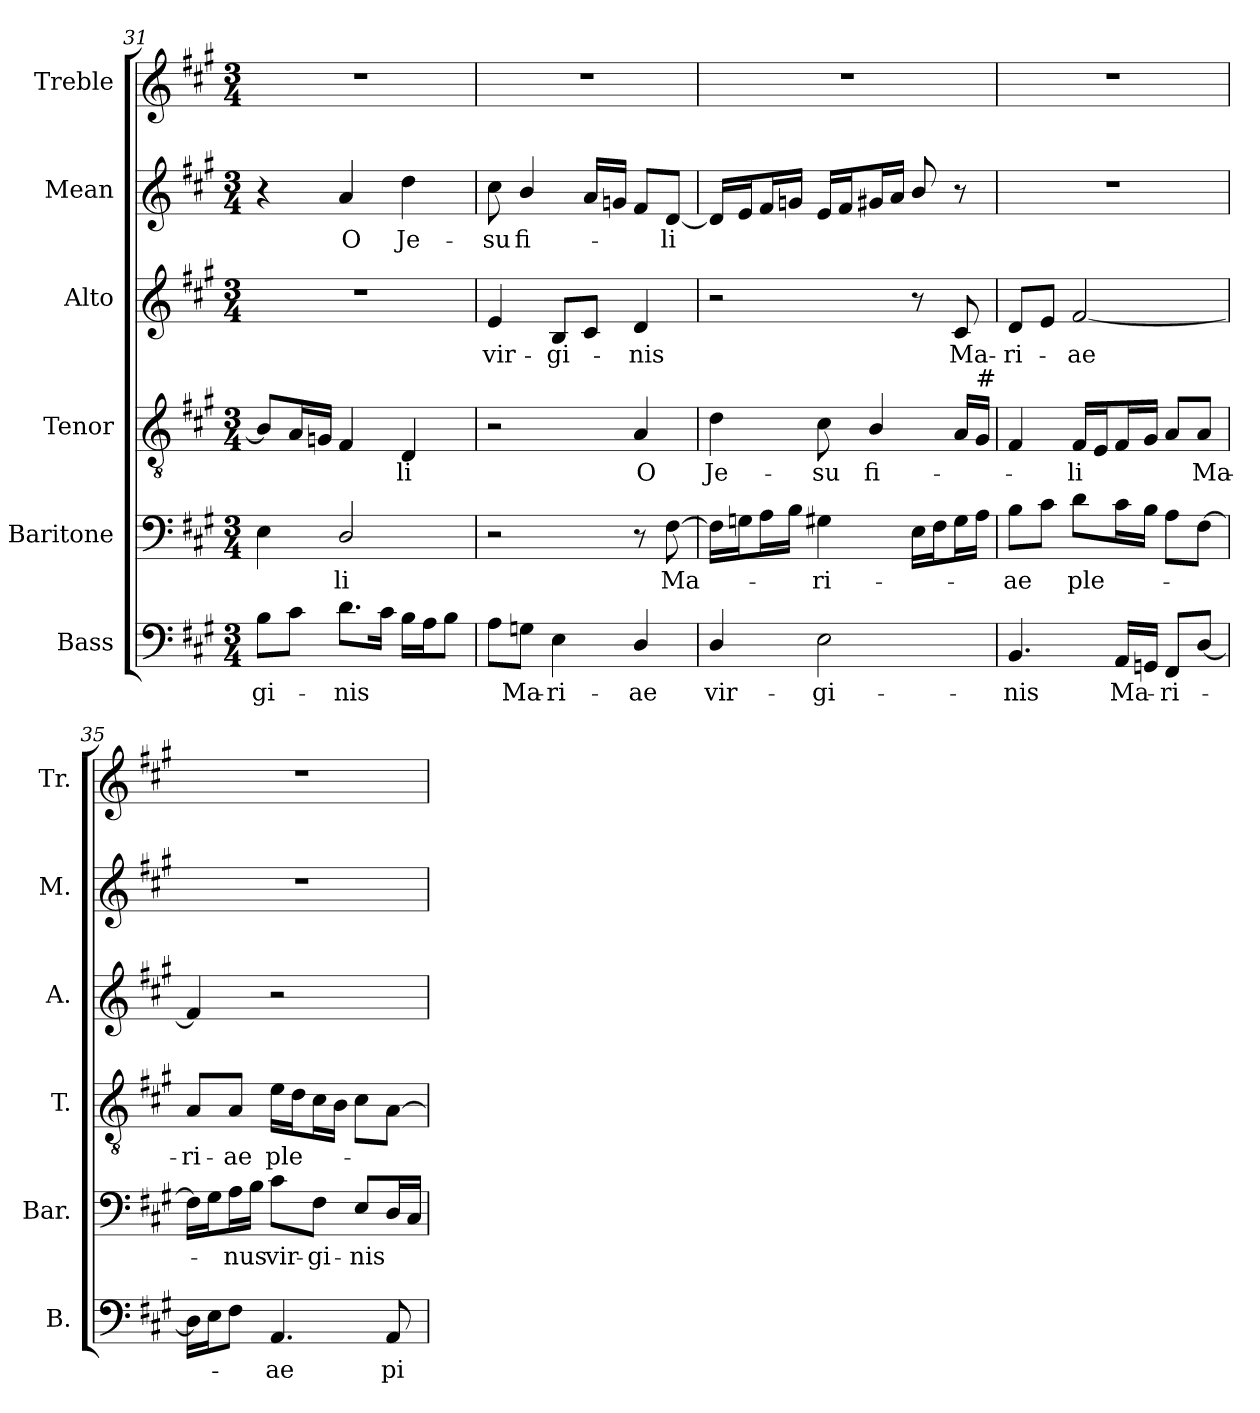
**kern	**text	**kern	**text	**kern	**text	**kern	**text	**kern	**text	**kern
*part6	*part6	*part5	*part5	*part4	*part4	*part3	*part3	*part2	*part2	*part1
*staff6	*staff6	*staff5	*staff5	*staff4	*staff4	*staff3	*staff3	*staff2	*staff2	*staff1
*I"Bass	*	*I"Baritone	*	*I"Tenor	*	*I"Alto	*	*I"Mean	*	*I"Treble
*I'B.	*	*I'Bar.	*	*I'T.	*	*I'A.	*	*I'M.	*	*I'Tr.
!!LO:LB:g=z
*clefF4	*	*clefF4	*	*clefGv2	*	*clefG2	*	*clefG2	*	*clefG2
*	*	*	*	*ITrd7c12	*	*	*	*	*	*
*k[f#c#g#]	*	*k[f#c#g#]	*	*k[f#c#g#]	*	*k[f#c#g#]	*	*k[f#c#g#]	*	*k[f#c#g#]
*A:	*	*A:	*	*A:	*	*A:	*	*A:	*	*A:
*M3/4	*	*M3/4	*	*M3/4	*	*M3/4	*	*M3/4	*	*M3/4
=31	=31	=31	=31	=31	=31	=31	=31	=31	=31	=31
!	!LO:LY:b:color=#000000	!	!	!	!	!LO:N:vis=1	!	!	!	!LO:N:vis=1
8Bi\L	-gi-	4Ei\	.	8BBi/L]	.	2.r	.	4r	.	2.r
8c#i\J	.	.	.	16AAi/L	.	.	.	.	.	.
.	.	.	.	16GGni/JJ	.	.	.	.	.	.
!	!LO:LY:b:color=#000000	!	!	!	!	!	!	!	!	!
!	!	!	!LO:LY:b:color=#000000	!	!	!	!	!	!	!
!	!	!	!	!	!	!	!	!	!LO:LY:b:color=#000000	!
8.di\L	-nis	2Di/	-li	4FF#i/	.	.	.	4ai/	O	.
16c#i\Jk	.	.	.	.	.	.	.	.	.	.
!	!	!	!	!	!LO:LY:b:color=#000000	!	!	!	!	!
!	!	!	!	!	!	!	!	!	!LO:LY:b:color=#000000	!
16Bi\LL	.	.	.	4DDi/	-li	.	.	4ddi\	Je-	.
16Ai\J	.	.	.	.	.	.	.	.	.	.
8Bi\J	.	.	.	.	.	.	.	.	.	.
=32	=32	=32	=32	=32	=32	=32	=32	=32	=32	=32
!	!	!	!	!	!	!	!LO:LY:b:color=#000000	!	!	!
!	!	!	!	!	!	!	!	!	!LO:LY:b:color=#000000	!LO:N:vis=1
8Ai\L	.	2r	.	2r	.	4ei/	vir-	8cc#i\	-su	2.r
!	!LO:LY:b:color=#000000	!	!	!	!	!	!	!	!	!
!	!	!	!	!	!	!	!	!	!LO:LY:b:color=#000000	!
8Gni\J	Ma-	.	.	.	.	.	.	4bi/	fi-	.
!	!LO:LY:b:color=#000000	!	!	!	!	!	!	!	!	!
!	!	!	!	!	!	!	!LO:LY:b:color=#000000	!	!	!
4Ei\	-ri-	.	.	.	.	8Bi/L	-gi-	.	.	.
.	.	.	.	.	.	8c#i/J	.	16ai/LL	.	.
.	.	.	.	.	.	.	.	16gni/JJ	.	.
!	!LO:LY:b:color=#000000	!	!	!	!	!	!	!	!	!
!	!	!	!	!	!LO:LY:b:color=#000000	!	!	!	!	!
!	!	!	!	!	!	!	!LO:LY:b:color=#000000	!	!	!
4Di/	-ae	8r	.	4AAi/	O	4di/	-nis	8f#i/L	.	.
!	!	!	!LO:LY:b:color=#000000	!	!	!	!	!	!	!
!	!	!	!	!	!	!	!	!	!LO:LY:b:color=#000000	!
.	.	[8F#i\	Ma-	.	.	.	.	[8di/J	-li	.
=33	=33	=33	=33	=33	=33	=33	=33	=33	=33	=33
!	!LO:LY:b:color=#000000	!	!	!	!	!	!	!	!	!
!	!	!	!	!	!LO:LY:b:color=#000000	!	!	!	!	!LO:N:vis=1
4Di/	vir-	16F#i\LL]	.	4Di\	Je-	2r	.	16di/LL]	.	2.r
.	.	16Gni\J	.	.	.	.	.	16ei/J	.	.
.	.	16Ai\L	.	.	.	.	.	16f#i/L	.	.
.	.	16Bi\JJ	.	.	.	.	.	16gni/JJ	.	.
!	!LO:LY:b:color=#000000	!	!	!	!	!	!	!	!	!
!	!	!	!LO:LY:b:color=#000000	!	!	!	!	!	!	!
!	!	!	!	!	!LO:LY:b:color=#000000	!	!	!	!	!
2Ei\	-gi-	4G#Xi\	-ri-	8C#i\	-su	.	.	16ei/LL	.	.
.	.	.	.	.	.	.	.	16f#i/J	.	.
!	!	!	!	!	!LO:LY:b:color=#000000	!	!	!	!	!
.	.	.	.	4BBi/	fi-	.	.	16g#Xi/L	.	.
.	.	.	.	.	.	.	.	16ai/JJ	.	.
.	.	16Ei\LL	.	.	.	8r	.	8bi/	.	.
.	.	16F#i\J	.	.	.	.	.	.	.	.
!	!	!	!	!	!	!	!LO:LY:b:color=#000000	!	!	!
.	.	16G#i\L	.	16AAi/LL	.	8c#i/	Ma-	8r	.	.
!	!	!	!	!LO:TX:a:t=#	!	!	!	!	!	!
.	.	16Ai\JJ	.	16GG#i/JJ	.	.	.	.	.	.
=34	=34	=34	=34	=34	=34	=34	=34	=34	=34	=34
!	!LO:LY:b:color=#000000	!	!	!	!	!	!	!	!	!
!	!	!	!LO:LY:b:color=#000000	!	!	!	!	!	!	!
!	!	!	!	!	!	!	!LO:LY:b:color=#000000	!LO:N:vis=1	!	!LO:N:vis=1
4.BBi/	-nis	8Bi\L	-ae	4FF#i/	.	8di/L	-ri-	2.r	.	2.r
.	.	8c#i\J	.	.	.	8ei/J	.	.	.	.
!	!	!	!LO:LY:b:color=#000000	!	!	!	!	!	!	!
!	!	!	!	!	!LO:LY:b:color=#000000	!	!	!	!	!
!	!	!	!	!	!	!	!LO:LY:b:color=#000000	!	!	!
.	.	8di\L	ple-	16FF#i/LL	-li	[2f#i/	-ae	.	.	.
.	.	.	.	16EEi/J	.	.	.	.	.	.
!	!LO:LY:b:color=#000000	!	!	!	!	!	!	!	!	!
16AAi/LL	Ma-	16c#i\L	.	16FF#i/L	.	.	.	.	.	.
16GGni/JJ	.	16Bi\JJ	.	16GG#i/JJ	.	.	.	.	.	.
!	!LO:LY:b:color=#000000	!	!	!	!	!	!	!	!	!
8FF#i/L	-ri-	8Ai\L	.	8AAi/L	.	.	.	.	.	.
!	!	!	!	!	!LO:LY:b:color=#000000	!	!	!	!	!
[8Di/J	.	[8F#i\J	.	8AAi/J	Ma-	.	.	.	.	.
!!LO:LB:g=z
=35	=35	=35	=35	=35	=35	=35	=35	=35	=35	=35
!	!	!	!	!	!LO:LY:b:color=#000000	!	!	!LO:N:vis=1	!	!LO:N:vis=1
16Di\LL]	.	16F#i\LL]	.	8AAi/L	-ri-	4f#i/]	.	2.r	.	2.r
16Ei\J	.	16G#i\J	.	.	.	.	.	.	.	.
!	!	!	!LO:LY:b:color=#000000	!	!	!	!	!	!	!
!	!	!	!	!	!LO:LY:b:color=#000000	!	!	!	!	!
8F#i\J	.	16Ai\L	-nus	8AAi/J	-ae	.	.	.	.	.
.	.	16Bi\JJ	.	.	.	.	.	.	.	.
!	!LO:LY:b:color=#000000	!	!	!	!	!	!	!	!	!
!	!	!	!LO:LY:b:color=#000000	!	!	!	!	!	!	!
!	!	!	!	!	!LO:LY:b:color=#000000	!	!	!	!	!
4.AAi/	-ae	8c#i\L	vir-	16Ei\LL	ple-	2r	.	.	.	.
.	.	.	.	16Di\J	.	.	.	.	.	.
!	!	!	!LO:LY:b:color=#000000	!	!	!	!	!	!	!
.	.	8F#i\J	-gi-	16C#i\L	.	.	.	.	.	.
.	.	.	.	16BBi\JJ	.	.	.	.	.	.
!	!	!	!LO:LY:b:color=#000000	!	!	!	!	!	!	!
.	.	8Ei/L	-nis	8C#i\L	.	.	.	.	.	.
!	!LO:LY:b:color=#000000	!	!	!	!	!	!	!	!	!
8AAi/	pi-	16Di/L	.	[8AAi\J	.	.	.	.	.	.
.	.	16C#i/JJ	.	.	.	.	.	.	.	.
=	=	=	=	=	=	=	=	=	=	=
*-	*-	*-	*-	*-	*-	*-	*-	*-	*-	*-
